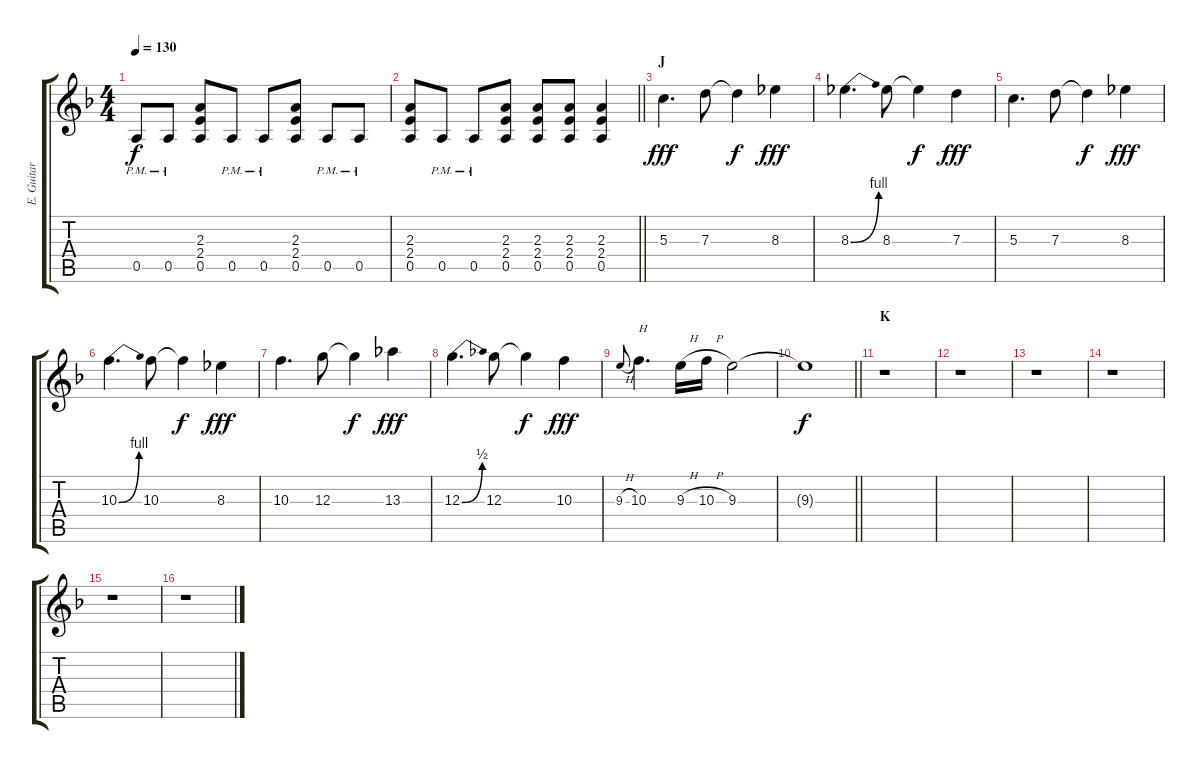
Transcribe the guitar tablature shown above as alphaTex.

\track ("E. Guitar I" "E. Guitar ") {instrument overdrivenguitar}
\staff {score tabs}
\tuning (E4 B3 G3 D3 A2 E2) {hide}
\ts (4 4)
\tempo 130
\clef g2
\ks f
0.5{pm}.8{dy f} 0.5{pm}.8 (2.3 2.4 0.5).8 0.5{pm}.8 0.5{pm}.8 (2.3 2.4 0.5).8 0.5{pm}.8 0.5{pm}.8 |
\barLineRight lightlight
(2.3 2.4 0.5).8 0.5{pm}.8 0.5{pm}.8 (2.3 2.4 0.5).8 (2.3 2.4 0.5).8 (2.3 2.4 0.5).8 (2.3 2.4 0.5).4 |
\section ("" "J")
5.3.4{d dy fff} 7.3.8 7.3{t}.4{dy f} 8.3.4{dy fff} |
8.3{be (bend 0 0 60 4)}.4{d} 8.3.8 8.3{t}.4{dy f} 7.3.4{dy fff} |
5.3.4{d} 7.3.8 7.3{t}.4{dy f} 8.3.4{dy fff} |
10.3{be (bend 0 0 60 4)}.4{d} 10.3.8 10.3{t}.4{dy f} 8.3.4{dy fff} |
10.3.4{d} 12.3.8 12.3{t}.4{dy f} 13.3.4{dy fff} |
12.3{be (bend 0 0 60 2)}.4{d} 12.3.8 12.3{t}.4{dy f} 10.3.4{dy fff} |
9.3{h}.8{gr onbeat} 10.3.4{d txt "H"} 9.3{h}.16 10.3{h}.16 9.3.2 |
\barLineRight lightlight
9.3{t}.1{dy f} |
\section ("" "K")
r.1 |
r.1 |
r.1 |
r.1 |
r.1 |
r.1
